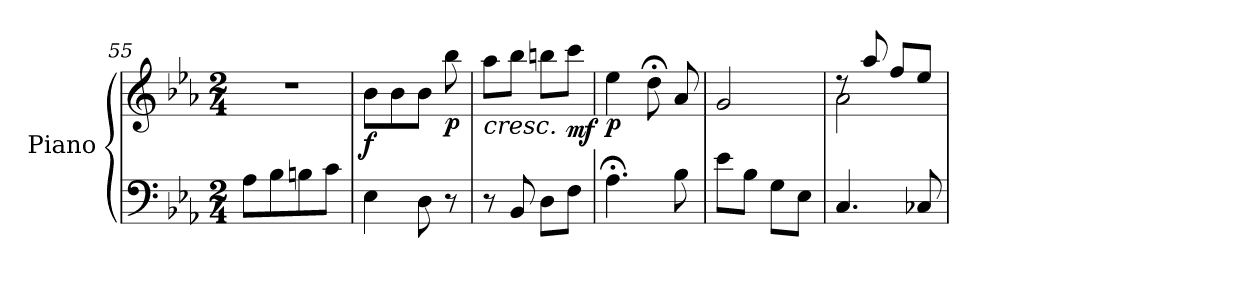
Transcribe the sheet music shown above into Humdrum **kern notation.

**kern	**kern	**dynam
*part1	*part1	*part1
*staff2	*staff1	*staff1/2
*I"Piano	*	*
*I'Pno	*	*
*clefF4	*clefG2	*
*k[b-e-a-]	*k[b-e-a-]	*
*M2/4	*M2/4	*
=55	=55	=55
8A-\L	2r	.
8B-\	.	.
8Bn\	.	.
8c\J	.	.
=56	=56	=56
!	!	!LO:DY:b
4E-\	8b-\L	f
.	8b-\	.
8D\	8b-\J	.
!	!	!LO:DY:b
8r	8bb-\	p
=57	=57	=57
!	!LO:TX:b:i:t=cresc.	!
8r	8aa-\L	.
8BB-/	8bb-\J	.
8D\L	8bbn\L	.
!	!	!LO:DY:b
8F\J	8ccc\J	mf
=58	=58	=58
*	*MM66	*
!	!	!LO:DY:b
4.A-;<\	4ee-\	p
.	8dd;<\	.
*	*MM132	*
8B-\	8a-/	.
=59	=59	=59
8e-\L	2g/	.
8B-\J	.	.
8G\L	.	.
8E-\J	.	.
=60	=60	=60
*	*^	*
4.C/	8rdd	2a-\	.
.	8aa-/	.	.
.	8ff/L	.	.
8C-X/	8ee-/J	.	.
*	*v	*v	*
=	=	=
*-	*-	*-
